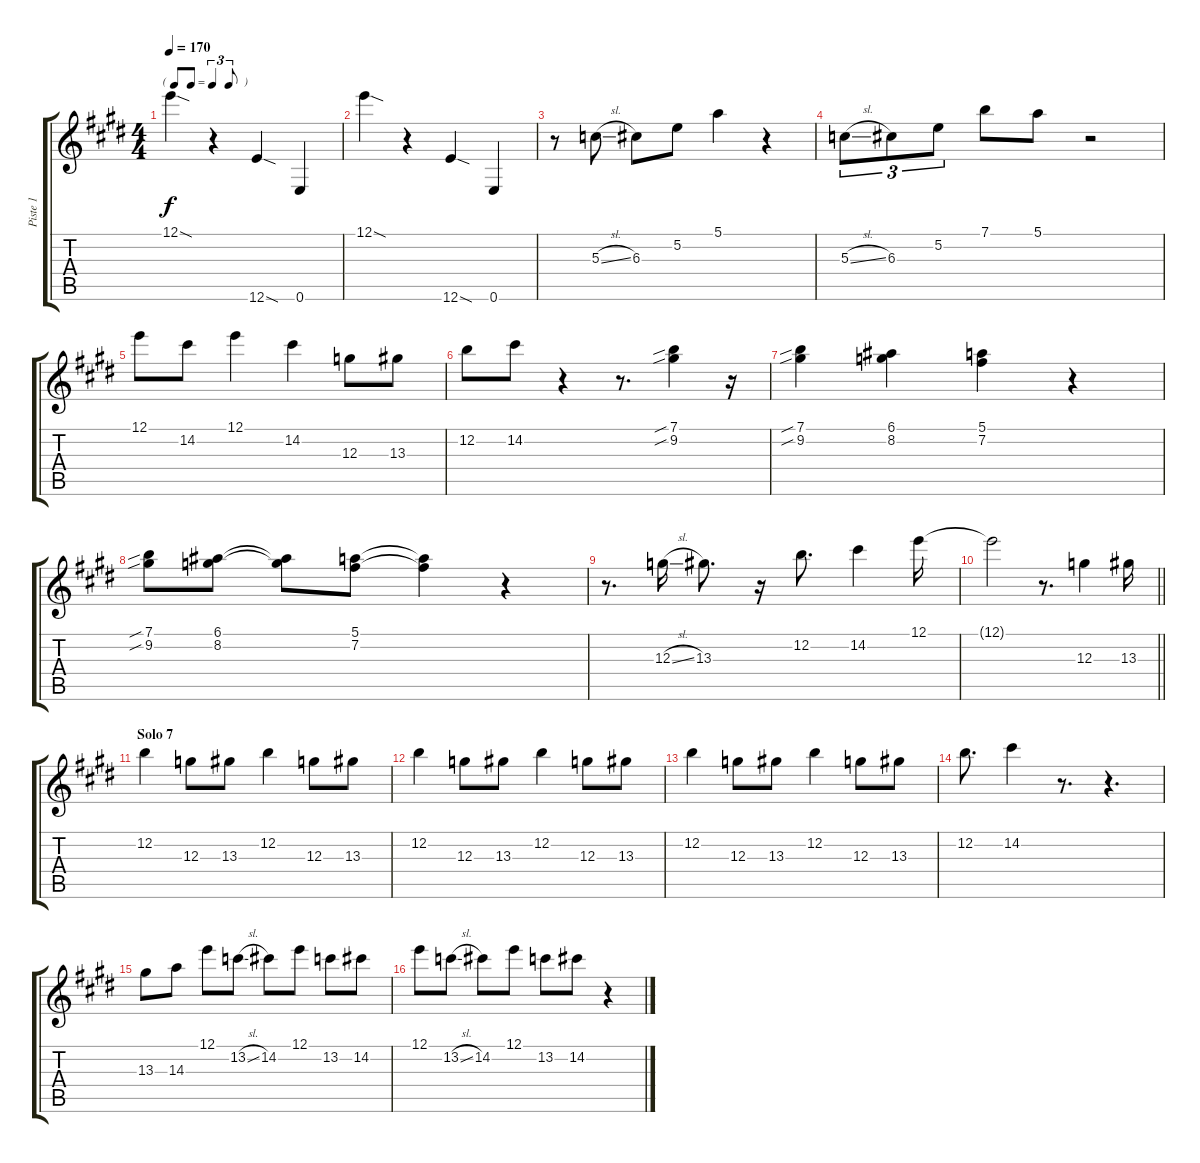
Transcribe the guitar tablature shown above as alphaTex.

\track ("Piste 1" "Piste 1") {instrument acousticguitarsteel}
\staff {score tabs}
\tuning (E4 B3 G3 D3 A2 E2) {hide}
\ts (4 4)
\tf triplet8th
\tempo 170
\clef g2
\ks e
12.1{sod}.4{dy f} r.4 12.6{sod}.4 0.6.4 |
12.1{sod}.4 r.4 12.6{sod}.4 0.6.4 |
r.8 5.3{sl}.8 6.3.8 5.2.8 5.1.4 r.4 |
5.3{sl}.8{tu (3 2)} 6.3.8{tu (3 2)} 5.2.8{tu (3 2)} 7.1.8 5.1.8 r.2 |
12.1.8 14.2.8 12.1.4 14.2.4 12.3.8 13.3.8 |
12.2.8 14.2.8 r.4 r.8{d} (7.1{sib} 9.2{sib}).4 r.16 |
(7.1{sib} 9.2{sib}).4 (6.1 8.2).4 (5.1 7.2).4 r.4 |
(7.1{sib} 9.2{sib}).8 (6.1 8.2).8 (6.1{t} 8.2{t}).8 (5.1 7.2).8 (5.1{t} 7.2{t}).4 r.4 |
r.8{d} 12.3{sl}.16 13.3.8{d} r.16 12.2.8{d} 14.2.4 12.1.16 |
\barLineRight lightlight
12.1{t}.2 r.8{d} 12.3.4 13.3.16 |
\section ("" "Solo 7")
12.2.4 12.3.8 13.3.8 12.2.4 12.3.8 13.3.8 |
12.2.4 12.3.8 13.3.8 12.2.4 12.3.8 13.3.8 |
12.2.4 12.3.8 13.3.8 12.2.4 12.3.8 13.3.8 |
12.2.8{d} 14.2.4 r.8{d} r.4{d} |
13.3.8 14.3.8 12.1.8 13.2{sl}.8 14.2.8 12.1.8 13.2.8 14.2.8 |
12.1.8 13.2{sl}.8 14.2.8 12.1.8 13.2.8 14.2.8 r.4
